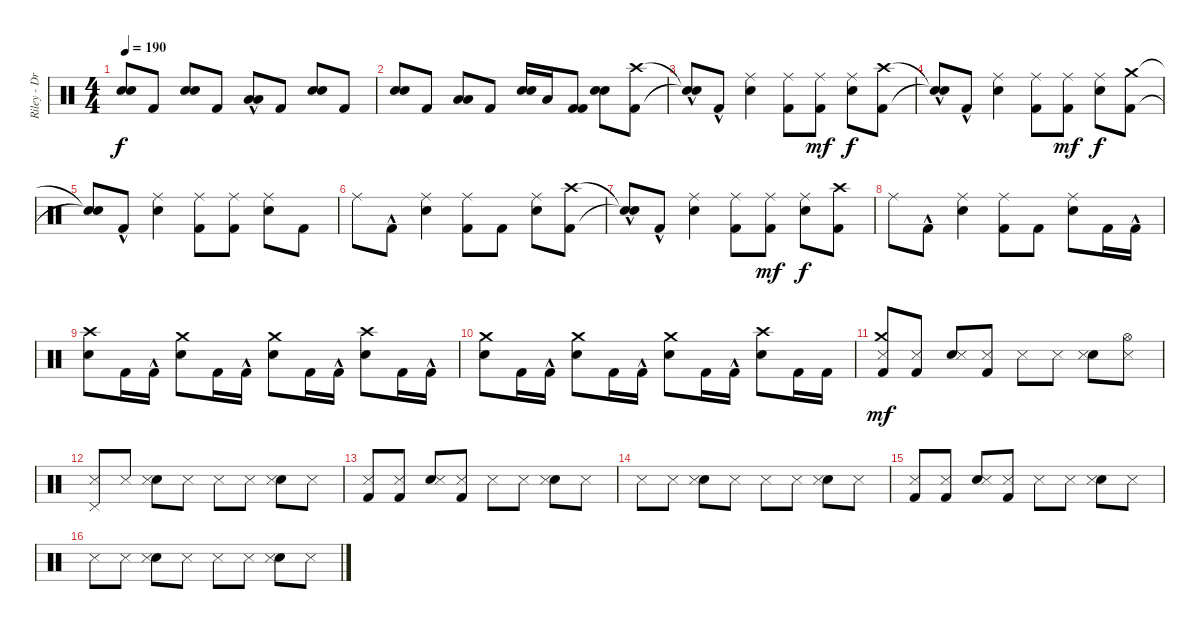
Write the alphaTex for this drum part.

\track ("Riley - Drums" "Riley - Dr") {instrument percussion}
\staff {score}
\articulation defaults
\ts (4 4)
\tempo 190
\clef neutral
\ks c
("Snare (hit)"{t} "Snare (hit)"{t}).8{dy f} "Kick (hit) 2".8 ("Electric Snare (hit)" "Electric Snare (hit)").8 "Kick (hit) 2".8 ("Low Tom (hit)"{hac} "Low Tom (hit)"{hac}).8 "Kick (hit) 2".8 ("Electric Snare (hit)" "Electric Snare (hit)").8 "Kick (hit) 2".8 |
("Electric Snare (hit)" "Electric Snare (hit)").8 "Kick (hit) 2".8 ("Low Tom (hit)" "Low Tom (hit)").8 "Kick (hit) 2".8 ("Electric Snare (hit)" "Electric Snare (hit)").16 "Low Tom (hit)".16 ("Kick (hit) 2" "Kick (hit) 2").8 ("Electric Snare (hit)" "Electric Snare (hit)").8 ("Kick (hit) 2" "Crash high (hit)").8 |
("Snare (hit)"{t} "Snare (hit)"{hac t}).8 "Kick (hit) 2"{hac}.8 ("Electric Snare (hit)" "Ride (middle)").4 ("Kick (hit) 2" "Ride (middle)").8 ("Kick (hit) 2" "Ride (middle)").8{dy mf} ("Electric Snare (hit)" "Ride (middle)").8{dy f} ("Kick (hit) 2" "Crash high (hit)").8 |
("Snare (hit)"{t} "Snare (hit)"{hac t}).8 "Kick (hit) 2"{hac}.8 ("Electric Snare (hit)" "Ride (middle)").4 ("Kick (hit) 2" "Ride (middle)").8 ("Kick (hit) 2" "Ride (middle)").8{dy mf} ("Electric Snare (hit)" "Ride (middle)").8{dy f} ("Kick (hit) 2" "Crash medium (hit)").8 |
("Snare (hit)"{t} "Snare (hit)"{t}).8 "Kick (hit) 2"{hac}.8 ("Electric Snare (hit)" "Ride (middle)").4 ("Kick (hit) 2" "Ride (middle)").8 ("Kick (hit) 2" "Ride (middle)").8 ("Electric Snare (hit)" "Ride (middle)").8 "Kick (hit) 2".8 |
"Ride (middle)".8 "Kick (hit) 2"{hac}.8 ("Electric Snare (hit)" "Ride (middle)").4 ("Kick (hit) 2" "Ride (middle)").8 "Kick (hit) 2".8 ("Electric Snare (hit)" "Ride (middle)").8 ("Kick (hit) 2" "Crash high (hit)").8 |
("Snare (hit)"{t} "Snare (hit)"{hac t}).8 "Kick (hit) 2"{hac}.8 ("Electric Snare (hit)" "Ride (middle)").4 ("Kick (hit) 2" "Ride (middle)").8 ("Kick (hit) 2" "Ride (middle)").8{dy mf} ("Electric Snare (hit)" "Ride (middle)").8{dy f} ("Kick (hit) 2" "Crash high (hit)").8 |
"Ride (middle)".8 "Kick (hit) 2"{hac}.8 ("Electric Snare (hit)" "Ride (middle)").4 ("Kick (hit) 2" "Ride (middle)").8 "Kick (hit) 2".8 ("Electric Snare (hit)" "Ride (middle)").8 "Kick (hit) 2".16 "Kick (hit) 2"{hac}.16 |
("Electric Snare (hit)" "Crash high (hit)").8 "Kick (hit) 2".16 "Kick (hit) 2"{hac}.16 ("Electric Snare (hit)" "Crash medium (hit)").8 "Kick (hit) 2".16 "Kick (hit) 2"{hac}.16 ("Electric Snare (hit)" "Crash medium (hit)").8 "Kick (hit) 2".16 "Kick (hit) 2"{hac}.16 ("Electric Snare (hit)" "Crash high (hit)").8 "Kick (hit) 2".16 "Kick (hit) 2"{hac}.16 |
("Electric Snare (hit)" "Crash medium (hit)").8 "Kick (hit) 2".16 "Kick (hit) 2"{hac}.16 ("Electric Snare (hit)" "Crash medium (hit)").8 "Kick (hit) 2".16 "Kick (hit) 2"{hac}.16 ("Electric Snare (hit)" "Crash medium (hit)").8 "Kick (hit) 2".16 "Kick (hit) 2"{hac}.16 ("Electric Snare (hit)" "Crash high (hit)").8 "Kick (hit) 2".16 "Kick (hit) 2".16 |
("Kick (hit) 2" "Snare (side stick) 3" "Crash medium (hit)").8{dy mf} ("Kick (hit) 2" "Snare (side stick) 3").8 ("Electric Snare (hit)" "Snare (side stick) 3").8 ("Kick (hit) 2" "Snare (side stick) 3").8 "Snare (side stick) 3".8 "Snare (side stick) 3".8 ("Electric Snare (hit)" "Snare (side stick) 3").8 ("Snare (side stick) 3" "Hi-Hat (open)").8 |
("Snare (side stick) 3" "Pedal Hi-Hat (hit)").8 "Snare (side stick) 3".8 ("Electric Snare (hit)" "Snare (side stick) 3").8 "Snare (side stick) 3".8 "Snare (side stick) 3".8 "Snare (side stick) 3".8 ("Electric Snare (hit)" "Snare (side stick) 3").8 "Snare (side stick) 3".8 |
("Kick (hit) 2" "Snare (side stick) 3").8 ("Kick (hit) 2" "Snare (side stick) 3").8 ("Electric Snare (hit)" "Snare (side stick) 3").8 ("Kick (hit) 2" "Snare (side stick) 3").8 "Snare (side stick) 3".8 "Snare (side stick) 3".8 ("Electric Snare (hit)" "Snare (side stick) 3").8 "Snare (side stick) 3".8 |
"Snare (side stick) 3".8 "Snare (side stick) 3".8 ("Electric Snare (hit)" "Snare (side stick) 3").8 "Snare (side stick) 3".8 "Snare (side stick) 3".8 "Snare (side stick) 3".8 ("Electric Snare (hit)" "Snare (side stick) 3").8 "Snare (side stick) 3".8 |
("Kick (hit) 2" "Snare (side stick) 3").8 ("Kick (hit) 2" "Snare (side stick) 3").8 ("Electric Snare (hit)" "Snare (side stick) 3").8 ("Kick (hit) 2" "Snare (side stick) 3").8 "Snare (side stick) 3".8 "Snare (side stick) 3".8 ("Electric Snare (hit)" "Snare (side stick) 3").8 "Snare (side stick) 3".8 |
"Snare (side stick) 3".8 "Snare (side stick) 3".8 ("Electric Snare (hit)" "Snare (side stick) 3").8 "Snare (side stick) 3".8 "Snare (side stick) 3".8 "Snare (side stick) 3".8 ("Electric Snare (hit)" "Snare (side stick) 3").8 "Snare (side stick) 3".8
